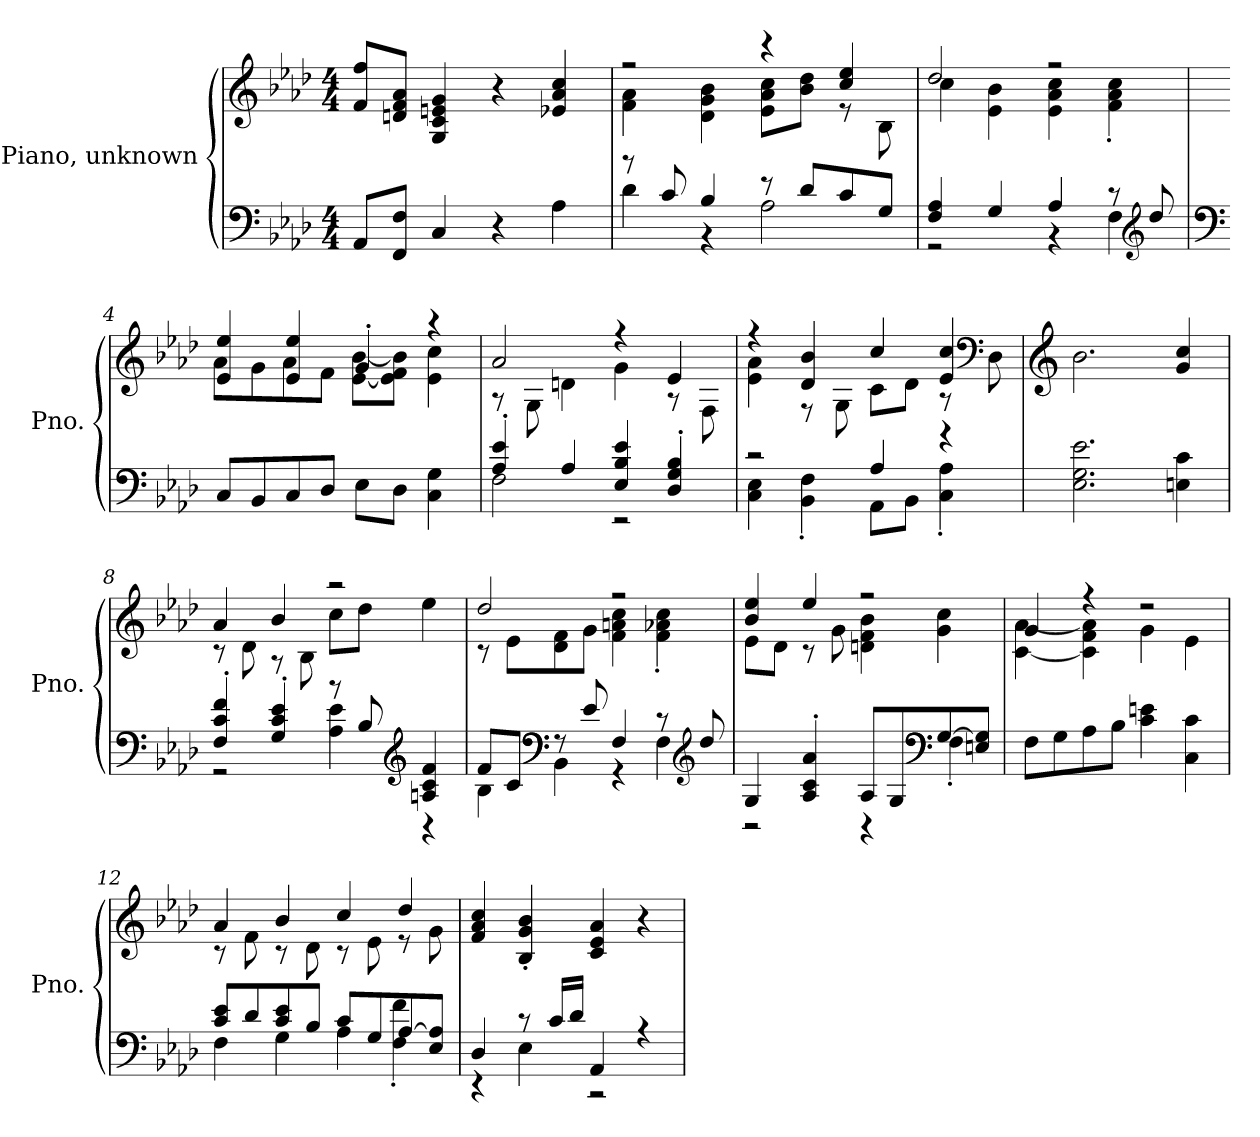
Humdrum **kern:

**kern	**kern
*part1	*part1
*staff2	*staff1
*I"Piano, unknown	*
*I'Pno.	*
*clefF4	*clefG2
*k[b-e-a-d-]	*k[b-e-a-d-]
*M4/4	*M4/4
*MM120	*MM120
=1	=1
8AA-/L	8f/ 8ff/L
8FF/ 8F/J	8dn/ 8f/ 8a-/J
4C/	4G/ 4c/ 4en/ 4g/
4r	4r
4A-\	4e-X/ 4a-/ 4cc/
=2	=2
*^	*^
8r	4d-\	2r	4f\ 4a-\
8c/	.	.	.
4B-/	4r	.	4d-\ 4g\ 4b-\
8r	2A-\	4r	8e-\ 8a-\ 8cc\L
8d-/L	.	.	8b-\ 8dd-\J
8c/	.	4cc/ 4ee-/	8r
8G/J	.	.	8B-\
=3	=3	=3	=3
4F/ 4A-/	2r	2dd-/	4cc\
4G/	.	.	4e-\ 4b-\
4A-/	4r	2r	4e-\ 4a-\ 4cc\
8r	4F\	.	4f\' 4a-\' 4cc\'
*clefG2	*	*	*
8dd-/	.	.	.
*v	*v	*	*
=4	=4	=4
*clefF4	*	*
8C/L	4e-/ 4ee-/	8a-\L
8BB-/	.	8g\
8C/	4e-/ 4ee-/	8a-\
8D-/J	.	8f\J
8E-\L	4g'/	[8e-\ [8b-\L
8D-\J	.	8e-\] 8f\ 8b-\]J
4C\ 4G\	4r	4e-\ 4cc\
!!LO:LB:g=z	!!
=5	=5	=5
*^	*	*
4A-/' 4e-/'	2F\	2a-/	8r
.	.	.	8G\
4A-/	.	.	4dn\
4E-/ 4B-/ 4e-/	2r	4r	4g\
4D-/' 4G/' 4B-/'	.	4e-/	8r
.	.	.	8F\
=6	=6	=6	=6
2r	4C\ 4E-\	4r	4e-\ 4a-\
.	4BB-\' 4F\'	4d-/ 4b-/	8r
.	.	.	8G\
4A-/	8AA-\L	4cc/	8c\L
.	8BB-\J	.	8d-\J
4r	4C\' 4A-\'	4e-/ 4cc/	8r
*	*	*clefF4	*
.	.	.	8D-\
*v	*v	*	*
*	*v	*v
=7	=7
*	*clefG2
2.E-\ 2.G\ 2.e-\	2.b-\
4En\ 4c\	4g/ 4cc/
=8	=8
*^	*^
4F/' 4c/' 4f/'	2r	4a-/	8r
.	.	.	8d-\
4G/' 4c/' 4e-/'	.	4b-/	8r
.	.	.	8B-\
8r	4A-\ 4e-\	2r	8cc\L
8B-/	.	.	8dd-\J
*clefG2	*	*	*
4An/ 4c/ 4f/	4r	.	4ee-\
!!LO:LB:g=z	!!
=9	=9	=9	=9
8f/L	4B-\	2dd-/	8r
8c/J	.	.	8e-\L
*clefF4	*	*	*
8r	4BB-\	.	8d-\ 8f\
8e-/	.	.	8g\J
4F/	4r	2r	4f\ 4an\ 4cc\
8r	4F\	.	4f\' 4a-X\' 4cc\'
*clefG2	*	*	*
8dd-/	.	.	.
=10	=10	=10	=10
4G/	2r	4b-/ 4ee-/	8e-\L
.	.	.	8d-\J
4A-/' 4c/' 4a-/'	.	4ee-/	8r
.	.	.	8g\
8A-/L	4r	2r	4dn\ 4f\ 4b-\
8G/	.	.	.
*clefF4	*	*	*
[8G/	4F'\	.	4g\ 4cc\
8En/ 8G/]J	.	.	.
*v	*v	*	*
=11	=11	=11
8F\L	4g/	[4c\ [4a-\
8G\	.	.
8A-\	4r	4c\] 4f\ 4a-\]
8B-\J	.	.
4c\ 4en\	2r	4g\
4C\ 4c\	.	4e-\
!!LO:LB:g=z	!!
=12	=12	=12
*^	*	*
8c/ 8e-/L	4F\	4a-/	8r
8d-/	.	.	8f\
8c/ 8e-/	4G\	4b-/	8r
8B-/J	.	.	8d-\
8c/L	4A-\	4cc/	8r
8G/	.	.	8e-\
[8A-/	4F\' 4f\'	4dd-/	8r
8E-/ 8A-/]J	.	.	8g\
*	*	*v	*v
=13	=13	=13
4D-/	4r	4f/ 4a-/ 4cc/
8r	4E-\	4B-/' 4g/' 4b-/'
16c/LL	.	.
16d-/JJ	.	.
4AA-/	2r	4c/ 4e-/ 4a-/
4r	.	4r
*v	*v	*
=	=
*-	*-
